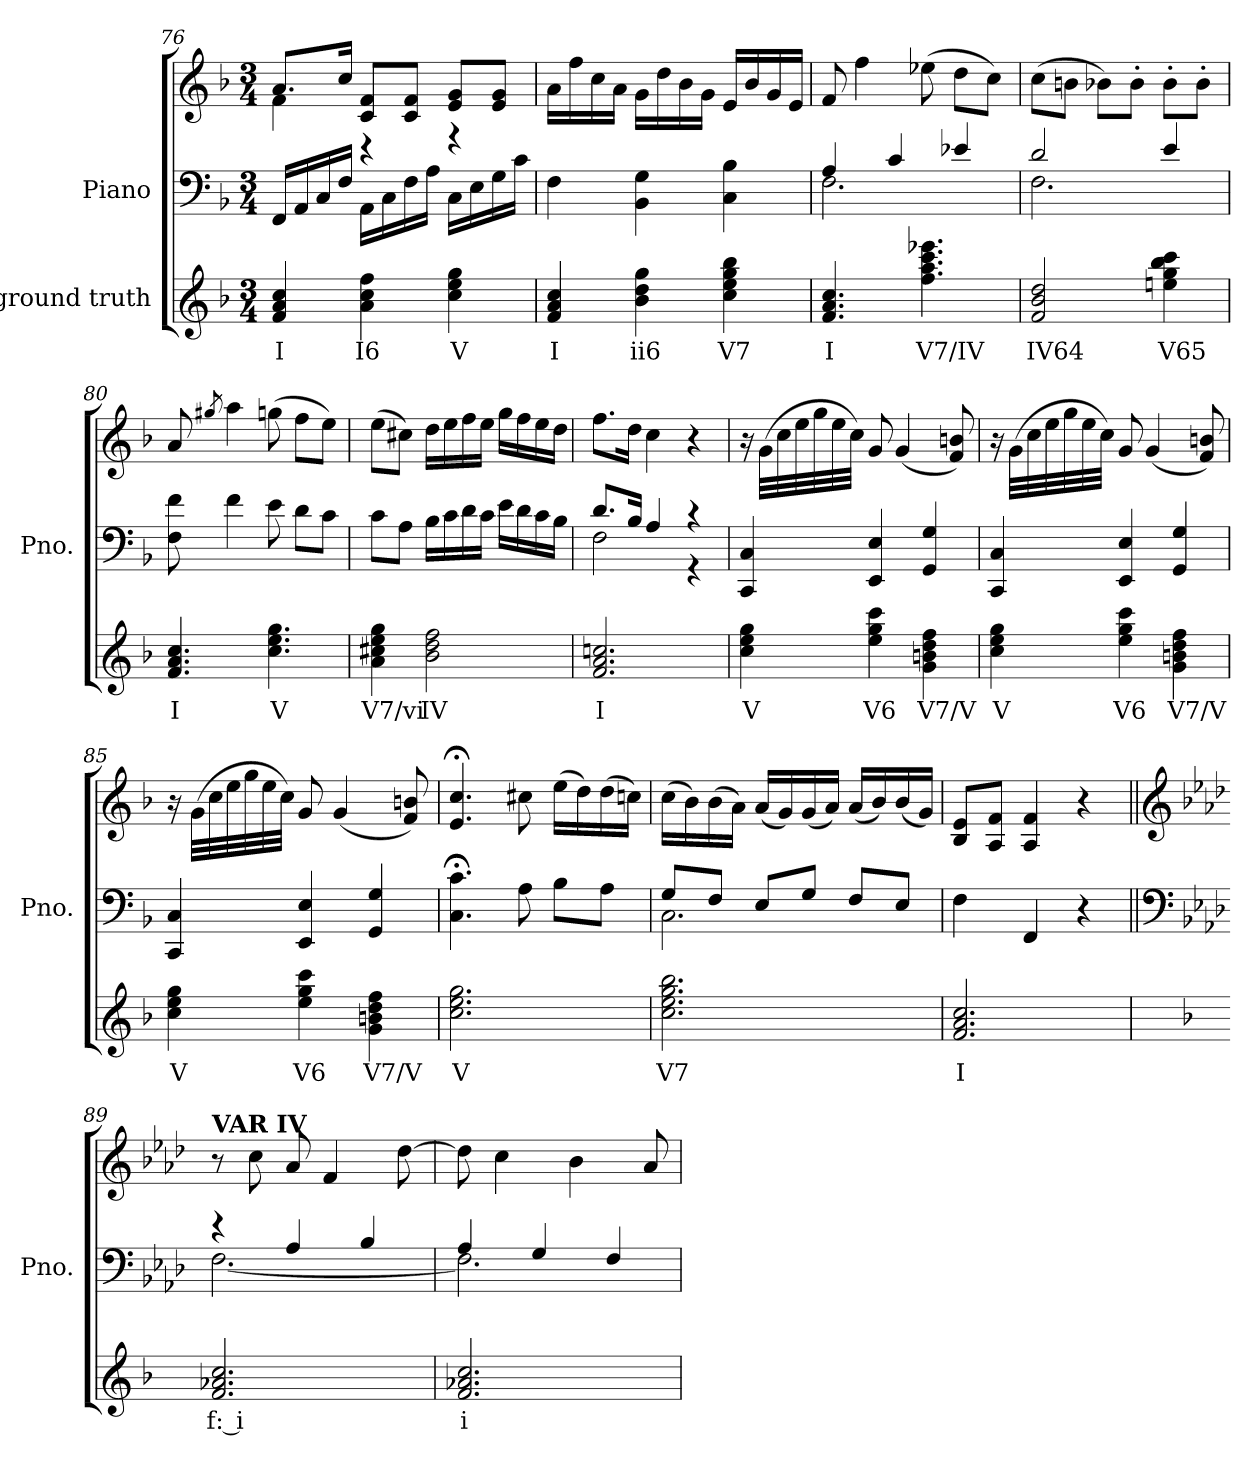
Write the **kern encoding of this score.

**kern	**text	**kern	**kern
*part2	*part2	*part1	*part1
*staff3	*staff3	*staff2	*staff1
*I"ground truth	*	*I"Piano	*
*	*	*I'Pno.	*
*	*	*clefF4	*clefG2
*k[b-]	*	*k[b-]	*k[b-]
*F:	*	*F:	*F:
*M3/4	*	*M3/4	*M3/4
=76	=76	=76	=76
*	*	*	*^
4f 4a 4cc	I	16FF/LL	8.a/L	4f\
.	.	16AA/	.	.
.	.	16C/	.	.
.	.	16F/JJ	16cc/Jk	.
4a 4cc 4ff	I6	16AA\LL	8c/ 8f/L	4r
.	.	16C\	.	.
.	.	16F\	8c/ 8f/J	.
.	.	16A\JJ	.	.
4cc 4ee 4gg	V	16C\LL	8e/ 8g/L	4r
.	.	16E\	.	.
.	.	16G\	8e/ 8g/J	.
.	.	16c\JJ	.	.
*	*	*	*v	*v
=77	=77	=77	=77
4f 4a 4cc	I	4F\	16a\LL
.	.	.	16ff\
.	.	.	16cc\
.	.	.	16a\JJ
4b- 4dd 4gg	ii6	4BB-\ 4G\	16g\LL
.	.	.	16dd\
.	.	.	16b-\
.	.	.	16g\JJ
4cc 4ee 4gg 4bb-	V7	4C\ 4B-\	16e/LL
.	.	.	16b-/
.	.	.	16g/
.	.	.	16e/JJ
=78	=78	=78	=78
*	*	*^	*
4.f 4.a 4.cc	I	4A/	2.F\	8f/
.	.	.	.	4ff\
.	.	4c/	.	.
4.ff 4.aa 4.ccc 4.eee-X	V7/IV	.	.	(>8ee-X\
.	.	4e-X/	.	8dd\L
.	.	.	.	8cc\J)
!!LO:LB:g=z
=79	=79	=79	=79	=79
2f 2b- 2dd	IV64	2d/	2.F\	(>8cc\L
.	.	.	.	8bn\J
.	.	.	.	8b-X\L)
.	.	.	.	8b-'\J
4een 4gg 4bb- 4ccc	V65	4e/	.	8b-'\L
.	.	.	.	8b-'\J
*	*	*v	*v	*
=80	=80	=80	=80
4.f 4.a 4.cc	I	8F\ 8f\	8a/
.	.	.	8qgg#X/
.	.	4f\	4aa\
4.cc 4.ee 4.gg	V	8e\	(>8ggn\
.	.	8d\L	8ff\L
.	.	8c\J	8ee\J)
=81	=81	=81	=81
4a 4cc#X 4ee 4gg	V7/vi	8c\L	(>8ee\L
.	.	8A\J	8cc#X\J)
2b- 2dd 2ff	IV	16B-\LL	16dd\LL
.	.	16c\	16ee\
.	.	16d\	16ff\
.	.	16c\JJ	16ee\JJ
.	.	16e\LL	16gg\LL
.	.	16d\	16ff\
.	.	16c\	16ee\
.	.	16B-\JJ	16dd\JJ
=82	=82	=82	=82
*	*	*^	*
2.f 2.a 2.ccn	I	8.d/L	2F\	8.ff\L
.	.	16B-/Jk	.	16dd\Jk
.	.	4A/	.	4cc\
.	.	4r	4r	4r
*	*	*v	*v	*
=83	=83	=83	=83
4cc 4ee 4gg	V	4CC/ 4C/	16r
.	.	.	(>32g\LLL
.	.	.	32cc\
.	.	.	32ee\
.	.	.	32gg\
.	.	.	32ee\
.	.	.	32cc\JJJ)
4ee 4gg 4ccc	V6	4EE/ 4E/	8g/
.	.	.	(<4g/
4g 4bn 4dd 4ff	V7/V	4GG/ 4G/	.
.	.	.	8f/ 8bn/)
!!LO:LB:g=z
=84	=84	=84	=84
4cc 4ee 4gg	V	4CC/ 4C/	16r
.	.	.	(>32g\LLL
.	.	.	32cc\
.	.	.	32ee\
.	.	.	32gg\
.	.	.	32ee\
.	.	.	32cc\JJJ)
4ee 4gg 4ccc	V6	4EE/ 4E/	8g/
.	.	.	(<4g/
4g 4bn 4dd 4ff	V7/V	4GG/ 4G/	.
.	.	.	8f/ 8bn/)
=85	=85	=85	=85
4cc 4ee 4gg	V	4CC/ 4C/	16r
.	.	.	(>32g\LLL
.	.	.	32cc\
.	.	.	32ee\
.	.	.	32gg\
.	.	.	32ee\
.	.	.	32cc\JJJ)
4ee 4gg 4ccc	V6	4EE/ 4E/	8g/
.	.	.	(<4g/
4g 4bn 4dd 4ff	V7/V	4GG/ 4G/	.
.	.	.	8f/ 8bn/)
=86	=86	=86	=86
2.cc 2.ee 2.gg	V	4.C\;< 4.c\;<	4.e/;< 4.cc/;<
.	.	8A\	8cc#X\
.	.	8B-\L	(>16ee\LL
.	.	.	16dd\)
.	.	8A\J	(>16dd\
.	.	.	16ccn\JJ)
=87	=87	=87	=87
*	*	*^	*
2.cc 2.ee 2.gg 2.bb-	V7	8G/L	2.C\	(>16cc\LL
.	.	.	.	16b-\)
.	.	8F/J	.	(>16b-\
.	.	.	.	16a\JJ)
.	.	8E/L	.	(<16a/LL
.	.	.	.	16g/)
.	.	8G/J	.	(<16g/
.	.	.	.	16a/JJ)
.	.	8F/L	.	(<16a/LL
.	.	.	.	16b-/)
.	.	8E/J	.	(<16b-/
.	.	.	.	16g/JJ)
*	*	*v	*v	*
!!LO:LB:g=z
=88	=88	=88	=88
2.f 2.a 2.cc	I	4F\	8B-/ 8e/L
.	.	.	8A/ 8f/J
.	.	4FF/	4A/ 4f/
.	.	4r	4r
=89	=89||	=89||	=89||
*	*	*clefF4	*clefG2
*	*	*k[b-e-a-d-]	*k[b-e-a-d-]
*	*	*f:	*f:
*	*	*^	*
!	!	!	!	!LO:TX:a:B:t=VAR IV
2.f 2.a-X 2.cc	f: i	4r	[2.F\	8r
.	.	.	.	8cc\
.	.	4A-/	.	8a-/
.	.	.	.	4f/
.	.	4B-/	.	.
.	.	.	.	[8dd-\
=90	=90	=90	=90	=90
2.f 2.a-X 2.cc	i	4A-/	2.F\]	8dd-\]
.	.	.	.	4cc\
.	.	4G/	.	.
.	.	.	.	4b-\
.	.	4F/	.	.
.	.	.	.	8a-/
*	*	*v	*v	*
=	=	=	=
*-	*-	*-	*-
